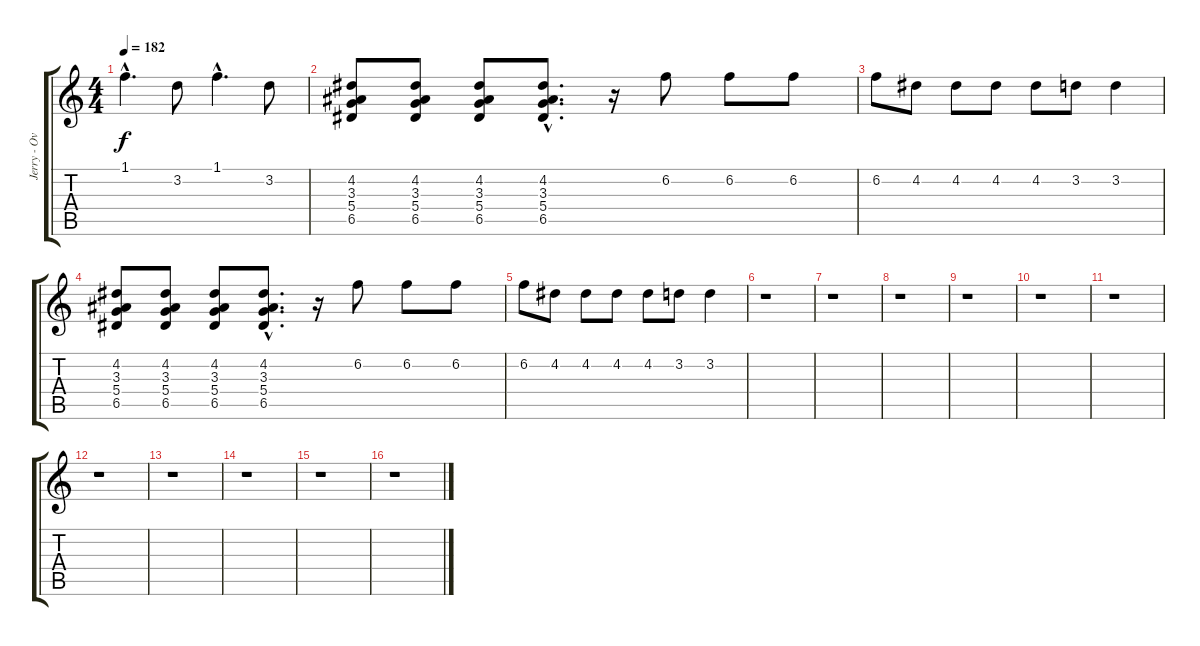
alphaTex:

\track ("Jerry - Overdriven" "Jerry - Ov") {instrument overdrivenguitar}
\staff {score tabs}
\tuning (E4 B3 G3 D3 A2 E2) {hide}
\ts (4 4)
\tempo 182
\clef g2
\ks c
1.1{hac}.4{d dy f} 3.2.8 1.1{hac}.4{d} 3.2.8 |
(4.2 3.3 5.4 6.5).8 (4.2 3.3 5.4 6.5).8 (4.2 3.3 5.4 6.5).8 (4.2{hac} 3.3{hac} 5.4{hac} 6.5{hac}).8{d} r.16 6.2.8 6.2.8 6.2.8 |
6.2.8 4.2.8 4.2.8 4.2.8 4.2.8 3.2.8 3.2.4 |
(4.2 3.3 5.4 6.5).8 (4.2 3.3 5.4 6.5).8 (4.2 3.3 5.4 6.5).8 (4.2{hac} 3.3{hac} 5.4{hac} 6.5{hac}).8{d} r.16 6.2.8 6.2.8 6.2.8 |
6.2.8 4.2.8 4.2.8 4.2.8 4.2.8 3.2.8 3.2.4 |
r.1 |
r.1 |
r.1 |
r.1 |
r.1 |
r.1 |
r.1 |
r.1 |
r.1 |
r.1 |
r.1
